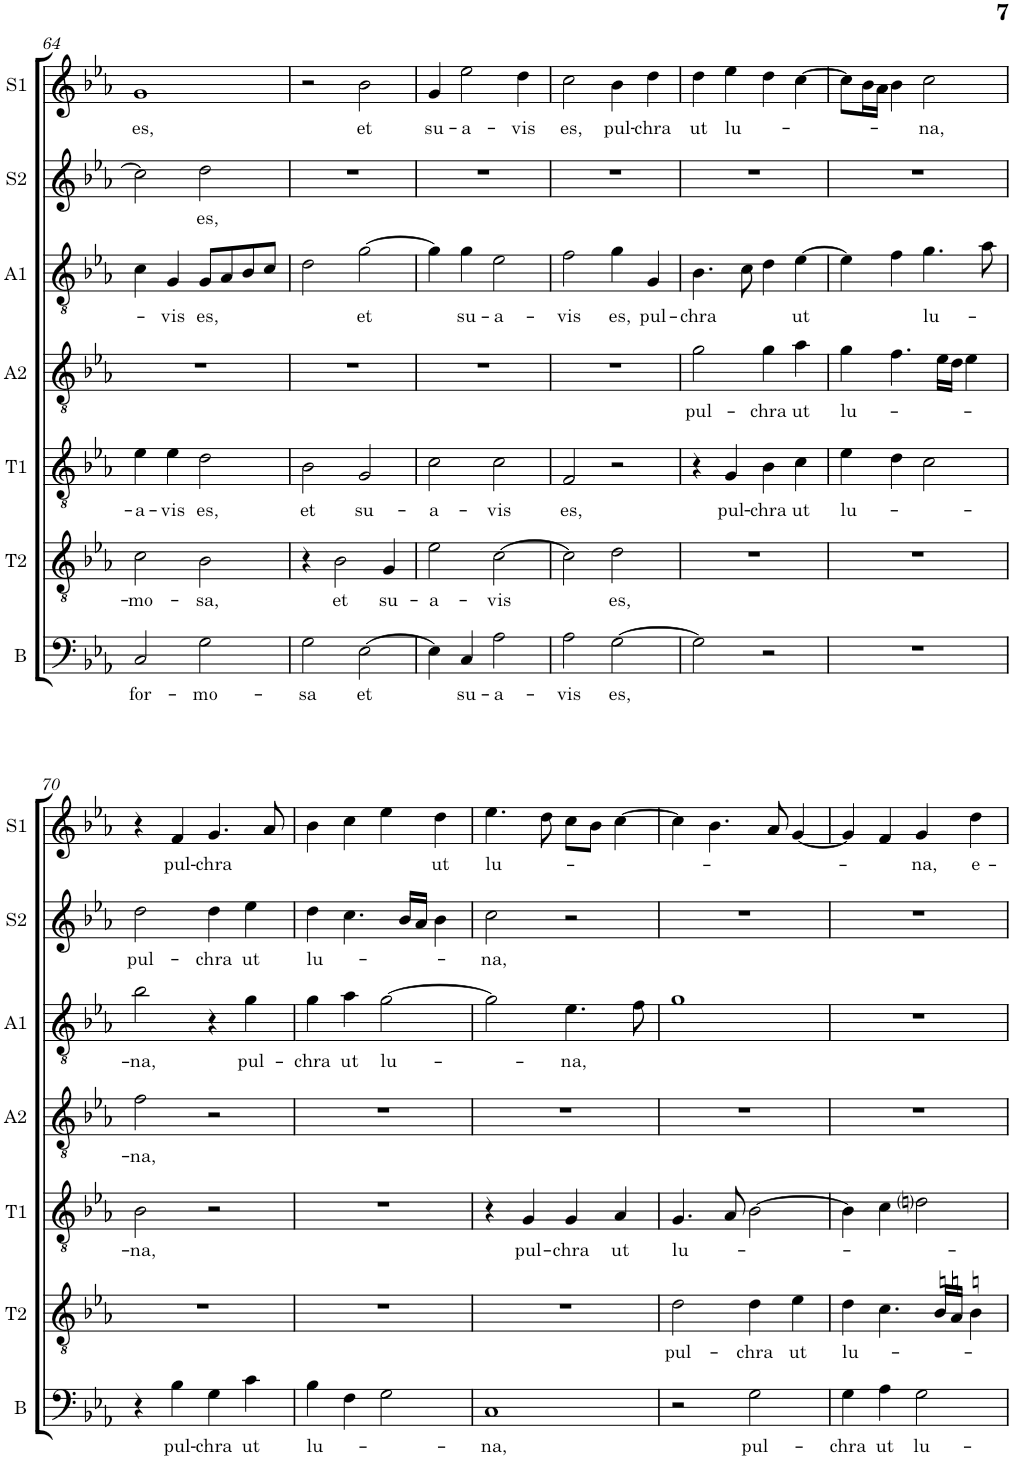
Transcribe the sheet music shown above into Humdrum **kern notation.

**kern	**text	**kern	**text	**kern	**text	**kern	**text	**kern	**text	**kern	**text	**kern	**text
*part7	*part7	*part6	*part6	*part5	*part5	*part4	*part4	*part3	*part3	*part2	*part2	*part1	*part1
*staff7	*staff7	*staff6	*staff6	*staff5	*staff5	*staff4	*staff4	*staff3	*staff3	*staff2	*staff2	*staff1	*staff1
*I"B	*	*I"T2	*	*I"T1	*	*I"A2	*	*I"A1	*	*I"S2	*	*I"S1	*
*I'B	*	*I'T2	*	*I'T1	*	*I'A2	*	*I'A1	*	*I'S2	*	*I'S1	*
!!LO:PB:g=z
*clefF4	*	*clefGv2	*	*clefGv2	*	*clefGv2	*	*clefGv2	*	*clefG2	*	*clefG2	*
*k[b-e-a-]	*	*k[b-e-a-]	*	*k[b-e-a-]	*	*k[b-e-a-]	*	*k[b-e-a-]	*	*k[b-e-a-]	*	*k[b-e-a-]	*
*E-:	*	*E-:	*	*E-:	*	*E-:	*	*E-:	*	*E-:	*	*E-:	*
*M2/2	*	*M2/2	*	*M2/2	*	*M2/2	*	*M2/2	*	*M2/2	*	*M2/2	*
=64	=64	=64	=64	=64	=64	=64	=64	=64	=64	=64	=64	=64	=64
!	!LO:LY:b	!	!LO:LY:b	!	!LO:LY:b	!	!	!	!	!	!	!	!LO:LY:b
2C/	for-	2c\	-mo-	4e-\	-a-	1r	.	4c\	.	2cc\]	.	1g	es,
!	!	!	!	!	!LO:LY:b	!	!	!	!LO:LY:b	!	!	!	!
.	.	.	.	4e-\	-vis	.	.	4G/	-vis	.	.	.	.
!	!LO:LY:b	!	!LO:LY:b	!	!LO:LY:b	!	!	!	!LO:LY:b	!	!LO:LY:b	!	!
2G\	-mo-	2B-\	-sa,	2d\	es,	.	.	8G/L	es,	2dd\	es,	.	.
.	.	.	.	.	.	.	.	8A-/	.	.	.	.	.
.	.	.	.	.	.	.	.	8B-/	.	.	.	.	.
.	.	.	.	.	.	.	.	8c/J	.	.	.	.	.
=65	=65	=65	=65	=65	=65	=65	=65	=65	=65	=65	=65	=65	=65
!	!LO:LY:b	!	!	!	!LO:LY:b	!	!	!	!	!	!	!	!
2G\	-sa	4r	.	2B-\	et	1r	.	2d\	.	1r	.	2r	.
!	!	!	!LO:LY:b	!	!	!	!	!	!	!	!	!	!
.	.	2B-\	et	.	.	.	.	.	.	.	.	.	.
!	!LO:LY:b	!	!	!	!LO:LY:b	!	!	!	!LO:LY:b	!	!	!	!LO:LY:b
[2E-\	et	.	.	2G/	su-	.	.	[2g\	et	.	.	2b-\	et
!	!	!	!LO:LY:b	!	!	!	!	!	!	!	!	!	!
.	.	4G/	su-	.	.	.	.	.	.	.	.	.	.
=66	=66	=66	=66	=66	=66	=66	=66	=66	=66	=66	=66	=66	=66
!	!	!	!LO:LY:b	!	!LO:LY:b	!	!	!	!	!	!	!	!LO:LY:b
4E-\]	.	2e-\	-a-	2c\	-a-	1r	.	4g\]	.	1r	.	4g/	su-
!	!LO:LY:b	!	!	!	!	!	!	!	!LO:LY:b	!	!	!	!LO:LY:b
4C/	su-	.	.	.	.	.	.	4g\	su-	.	.	2ee-\	-a-
!	!LO:LY:b	!	!LO:LY:b	!	!LO:LY:b	!	!	!	!LO:LY:b	!	!	!	!
2A-\	-a-	[2c\	-vis	2c\	-vis	.	.	2e-\	-a-	.	.	.	.
!	!	!	!	!	!	!	!	!	!	!	!	!	!LO:LY:b
.	.	.	.	.	.	.	.	.	.	.	.	4dd\	-vis
=67	=67	=67	=67	=67	=67	=67	=67	=67	=67	=67	=67	=67	=67
!	!LO:LY:b	!	!	!	!LO:LY:b	!	!	!	!LO:LY:b	!	!	!	!LO:LY:b
2A-\	-vis	2c\]	.	2F/	es,	1r	.	2f\	-vis	1r	.	2cc\	es,
!	!LO:LY:b	!	!LO:LY:b	!	!	!	!	!	!LO:LY:b	!	!	!	!LO:LY:b
[2G\	es,	2d\	es,	2r	.	.	.	4g\	es,	.	.	4b-\	pul-
!	!	!	!	!	!	!	!	!	!LO:LY:b	!	!	!	!LO:LY:b
.	.	.	.	.	.	.	.	4G/	pul-	.	.	4dd\	-chra
=68	=68	=68	=68	=68	=68	=68	=68	=68	=68	=68	=68	=68	=68
!	!	!	!	!	!	!	!LO:LY:b	!	!LO:LY:b	!	!	!	!LO:LY:b
2G\]	.	1r	.	4r	.	2g\	pul-	4.B-\	-chra	1r	.	4dd\	ut
!	!	!	!	!	!LO:LY:b	!	!	!	!	!	!	!	!LO:LY:b
.	.	.	.	4G/	pul-	.	.	.	.	.	.	4ee-\	lu-
.	.	.	.	.	.	.	.	8c\	.	.	.	.	.
!	!	!	!	!	!LO:LY:b	!	!LO:LY:b	!	!	!	!	!	!
2r	.	.	.	4B-\	-chra	4g\	-chra	4d\	.	.	.	4dd\	.
!	!	!	!	!	!LO:LY:b	!	!LO:LY:b	!	!LO:LY:b	!	!	!	!
.	.	.	.	4c\	ut	4a-\	ut	[4e-\	ut	.	.	[4cc\	.
=69	=69	=69	=69	=69	=69	=69	=69	=69	=69	=69	=69	=69	=69
!	!	!	!	!	!LO:LY:b	!	!LO:LY:b	!	!	!	!	!	!
1r	.	1r	.	4e-\	lu-	4g\	lu-	4e-\]	.	1r	.	8cc\L]	.
.	.	.	.	.	.	.	.	.	.	.	.	16b-\L	.
.	.	.	.	.	.	.	.	.	.	.	.	16a-\JJ	.
.	.	.	.	4d\	.	4.f\	.	4f\	.	.	.	4b-\	.
!	!	!	!	!	!	!	!	!	!LO:LY:b	!	!	!	!LO:LY:b
.	.	.	.	2c\	.	.	.	4.g\	lu-	.	.	2cc\	-na,
.	.	.	.	.	.	16e-\LL	.	.	.	.	.	.	.
.	.	.	.	.	.	16d\JJ	.	.	.	.	.	.	.
.	.	.	.	.	.	4e-\	.	.	.	.	.	.	.
.	.	.	.	.	.	.	.	8a-\	.	.	.	.	.
!!LO:LB:g=z
=70	=70	=70	=70	=70	=70	=70	=70	=70	=70	=70	=70	=70	=70
!	!	!	!	!	!LO:LY:b	!	!LO:LY:b	!	!LO:LY:b	!	!LO:LY:b	!	!
4r	.	1r	.	2B-\	-na,	2f\	-na,	2b-\	-na,	2dd\	pul-	4r	.
!	!LO:LY:b	!	!	!	!	!	!	!	!	!	!	!	!LO:LY:b
4B-\	pul-	.	.	.	.	.	.	.	.	.	.	4f/	pul-
!	!LO:LY:b	!	!	!	!	!	!	!	!	!	!LO:LY:b	!	!LO:LY:b
4G\	-chra	.	.	2r	.	2r	.	4r	.	4dd\	-chra	4.g/	-chra
!	!LO:LY:b	!	!	!	!	!	!	!	!LO:LY:b	!	!LO:LY:b	!	!
4c\	ut	.	.	.	.	.	.	4g\	pul-	4ee-\	ut	.	.
.	.	.	.	.	.	.	.	.	.	.	.	8a-/	.
=71	=71	=71	=71	=71	=71	=71	=71	=71	=71	=71	=71	=71	=71
!	!LO:LY:b	!	!	!	!	!	!	!	!LO:LY:b	!	!LO:LY:b	!	!
4B-\	lu-	1r	.	1r	.	1r	.	4g\	-chra	4dd\	lu-	4b-\	.
!	!	!	!	!	!	!	!	!	!LO:LY:b	!	!	!	!
4F\	.	.	.	.	.	.	.	4a-\	ut	4.cc\	.	4cc\	.
!	!	!	!	!	!	!	!	!	!LO:LY:b	!	!	!	!
2G\	.	.	.	.	.	.	.	[2g\	lu-	.	.	4ee-\	.
.	.	.	.	.	.	.	.	.	.	16b-/LL	.	.	.
.	.	.	.	.	.	.	.	.	.	16a-/JJ	.	.	.
!	!	!	!	!	!	!	!	!	!	!	!	!	!LO:LY:b
.	.	.	.	.	.	.	.	.	.	4b-\	.	4dd\	ut
=72	=72	=72	=72	=72	=72	=72	=72	=72	=72	=72	=72	=72	=72
!	!LO:LY:b	!	!	!	!	!	!	!	!	!	!LO:LY:b	!	!LO:LY:b
1C	-na,	1r	.	4r	.	1r	.	2g\]	.	2cc\	-na,	4.ee-\	lu-
!	!	!	!	!	!LO:LY:b	!	!	!	!	!	!	!	!
.	.	.	.	4G/	pul-	.	.	.	.	.	.	.	.
.	.	.	.	.	.	.	.	.	.	.	.	8dd\	.
!	!	!	!	!	!LO:LY:b	!	!	!	!LO:LY:b	!	!	!	!
.	.	.	.	4G/	-chra	.	.	4.e-\	-na,	2r	.	8cc\L	.
.	.	.	.	.	.	.	.	.	.	.	.	8b-\J	.
!	!	!	!	!	!LO:LY:b	!	!	!	!	!	!	!	!
.	.	.	.	4A-/	ut	.	.	.	.	.	.	[4cc\	.
.	.	.	.	.	.	.	.	8f\	.	.	.	.	.
=73	=73	=73	=73	=73	=73	=73	=73	=73	=73	=73	=73	=73	=73
!	!	!	!LO:LY:b	!	!LO:LY:b	!	!	!	!	!	!	!	!
2r	.	2d\	pul-	4.G/	lu-	1r	.	1g	.	1r	.	4cc\]	.
.	.	.	.	.	.	.	.	.	.	.	.	4.b-\	.
.	.	.	.	8A-/	.	.	.	.	.	.	.	.	.
!	!LO:LY:b	!	!LO:LY:b	!	!	!	!	!	!	!	!	!	!
2G\	pul-	4d\	-chra	[2B-\	.	.	.	.	.	.	.	.	.
.	.	.	.	.	.	.	.	.	.	.	.	8a-/	.
!	!	!	!LO:LY:b	!	!	!	!	!	!	!	!	!	!
.	.	4e-\	ut	.	.	.	.	.	.	.	.	[4g/	.
=74	=74	=74	=74	=74	=74	=74	=74	=74	=74	=74	=74	=74	=74
!	!LO:LY:b	!	!LO:LY:b	!	!	!	!	!	!	!	!	!	!
4G\	-chra	4d\	lu-	4B-\]	.	1r	.	1r	.	1r	.	4g/]	.
!	!LO:LY:b	!	!	!	!	!	!	!	!	!	!	!	!
4A-\	ut	4.c\	.	4c\	.	.	.	.	.	.	.	4f/	.
!	!LO:LY:b	!	!	!	!	!	!	!	!	!	!	!	!LO:LY:b
2G\	lu-	.	.	2dni\	.	.	.	.	.	.	.	4g/	-na,
.	.	16Bn/LL	.	.	.	.	.	.	.	.	.	.	.
.	.	16An/JJ	.	.	.	.	.	.	.	.	.	.	.
!	!	!	!	!	!	!	!	!	!	!	!	!	!LO:LY:b
.	.	4Bn\	.	.	.	.	.	.	.	.	.	4dd\	e-
=	=	=	=	=	=	=	=	=	=	=	=	=	=
*-	*-	*-	*-	*-	*-	*-	*-	*-	*-	*-	*-	*-	*-
